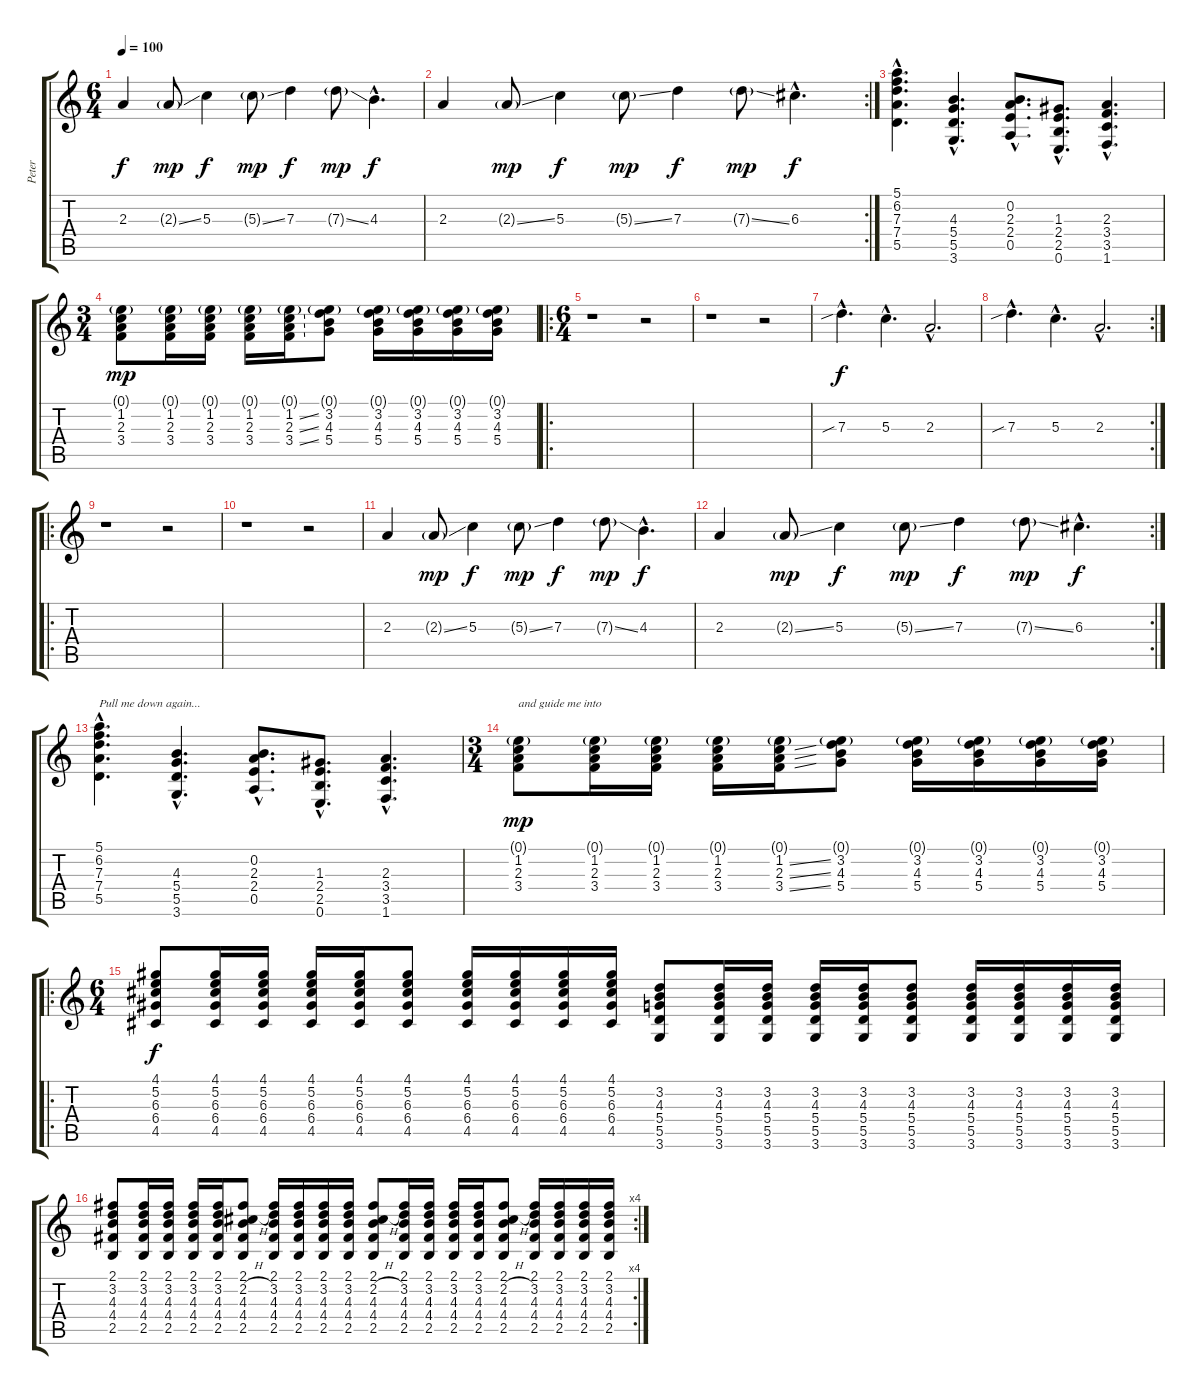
\track ("Peter" "Peter") {instrument distortionguitar}
\staff {score tabs}
\tuning (E4 B3 G3 D3 A2 E2) {hide}
\ts (6 4)
\tempo 100
\clef g2
\ks c
2.3.4{dy f} 2.3{ss g}.8{dy mp} 5.3.4{dy f} 5.3{ss g}.8{dy mp} 7.3.4{dy f} 7.3{ss g}.8{dy mp} 4.3{hac}.4{d dy f} |
\rc 2
2.3.4 2.3{ss g}.8{dy mp} 5.3.4{dy f} 5.3{ss g}.8{dy mp} 7.3.4{dy f} 7.3{ss g}.8{dy mp} 6.3{hac}.4{d dy f} |
(5.1{hac} 6.2{hac} 7.3{hac} 7.4{hac} 5.5{hac}).4{d volume 14} (4.3{hac} 5.4{hac} 5.5{hac} 3.6{hac}).4{d} (0.2{hac} 2.3{hac} 2.4{hac} 0.5{hac}).8{d} (1.3{hac} 2.4{hac} 2.5{hac} 0.6{hac}).8{d} (2.3{hac} 3.4{hac} 3.5{hac} 1.6{hac}).4{d} |
\ts (3 4)
(0.1{g} 1.2 2.3 3.4).8{dy mp} (0.1{g} 1.2 2.3 3.4).16 (0.1{g} 1.2 2.3 3.4).16 (0.1{g} 1.2 2.3 3.4).16 (0.1{g} 1.2{ss} 2.3{ss} 3.4{ss}).16 (0.1{g} 3.2 4.3 5.4).8 (0.1{g} 3.2 4.3 5.4).16 (0.1{g} 3.2 4.3 5.4).16 (0.1{g} 3.2 4.3 5.4).16 (0.1{g} 3.2 4.3 5.4).16 |
\ro
\ts (6 4)
r.1 r.2 |
r.1 r.2 |
7.3{sib hac}.4{d dy f} 5.3{hac}.4{d} 2.3{hac}.2{d} |
\rc 2
7.3{sib hac}.4{d} 5.3{hac}.4{d} 2.3{hac}.2{d} |
\ro
r.1 r.2 |
r.1 r.2 |
2.3.4{volume 13} 2.3{ss g}.8{dy mp} 5.3.4{dy f} 5.3{ss g}.8{dy mp} 7.3.4{dy f} 7.3{ss g}.8{dy mp} 4.3{hac}.4{d dy f} |
\rc 2
2.3.4 2.3{ss g}.8{dy mp} 5.3.4{dy f} 5.3{ss g}.8{dy mp} 7.3.4{dy f} 7.3{ss g}.8{dy mp} 6.3{hac}.4{d dy f} |
(5.1{hac} 6.2{hac} 7.3{hac} 7.4{hac} 5.5{hac}).4{d txt "Pull me down again..."} (4.3{hac} 5.4{hac} 5.5{hac} 3.6{hac}).4{d} (0.2{hac} 2.3{hac} 2.4{hac} 0.5{hac}).8{d} (1.3{hac} 2.4{hac} 2.5{hac} 0.6{hac}).8{d} (2.3{hac} 3.4{hac} 3.5{hac} 1.6{hac}).4{d} |
\ts (3 4)
(0.1{g} 1.2 2.3 3.4).8{txt "and guide me into" dy mp} (0.1{g} 1.2 2.3 3.4).16 (0.1{g} 1.2 2.3 3.4).16 (0.1{g} 1.2 2.3 3.4).16 (0.1{g} 1.2{ss} 2.3{ss} 3.4{ss}).16 (0.1{g} 3.2 4.3 5.4).8 (0.1{g} 3.2 4.3 5.4).16 (0.1{g} 3.2 4.3 5.4).16 (0.1{g} 3.2 4.3 5.4).16 (0.1{g} 3.2 4.3 5.4).16 |
\ro
\ts (6 4)
(4.1 5.2 6.3 6.4 4.5).8{dy f} (4.1 5.2 6.3 6.4 4.5).16 (4.1 5.2 6.3 6.4 4.5).16 (4.1 5.2 6.3 6.4 4.5).16 (4.1 5.2 6.3 6.4 4.5).16 (4.1 5.2 6.3 6.4 4.5).8 (4.1 5.2 6.3 6.4 4.5).16 (4.1 5.2 6.3 6.4 4.5).16 (4.1 5.2 6.3 6.4 4.5).16 (4.1 5.2 6.3 6.4 4.5).16 (3.2 4.3 5.4 5.5 3.6).8 (3.2 4.3 5.4 5.5 3.6).16 (3.2 4.3 5.4 5.5 3.6).16 (3.2 4.3 5.4 5.5 3.6).16 (3.2 4.3 5.4 5.5 3.6).16 (3.2 4.3 5.4 5.5 3.6).8 (3.2 4.3 5.4 5.5 3.6).16 (3.2 4.3 5.4 5.5 3.6).16 (3.2 4.3 5.4 5.5 3.6).16 (3.2 4.3 5.4 5.5 3.6).16 |
\rc 4
(2.1 3.2 4.3 4.4 2.5).8 (2.1 3.2 4.3 4.4 2.5).16 (2.1 3.2 4.3 4.4 2.5).16 (2.1 3.2 4.3 4.4 2.5).16 (2.1 3.2 4.3 4.4 2.5).16 (2.1 2.2{h} 4.3 4.4 2.5).8 (2.1 3.2 4.3 4.4 2.5).16 (2.1 3.2 4.3 4.4 2.5).16 (2.1 3.2 4.3 4.4 2.5).16 (2.1 3.2 4.3 4.4 2.5).16 (2.1 2.2{h} 4.3 4.4 2.5).8 (2.1 3.2 4.3 4.4 2.5).16 (2.1 3.2 4.3 4.4 2.5).16 (2.1 3.2 4.3 4.4 2.5).16 (2.1 3.2 4.3 4.4 2.5).16 (2.1 2.2{h} 4.3 4.4 2.5).8 (2.1 3.2 4.3 4.4 2.5).16 (2.1 3.2 4.3 4.4 2.5).16 (2.1 3.2 4.3 4.4 2.5).16 (2.1 3.2 4.3 4.4 2.5).16
